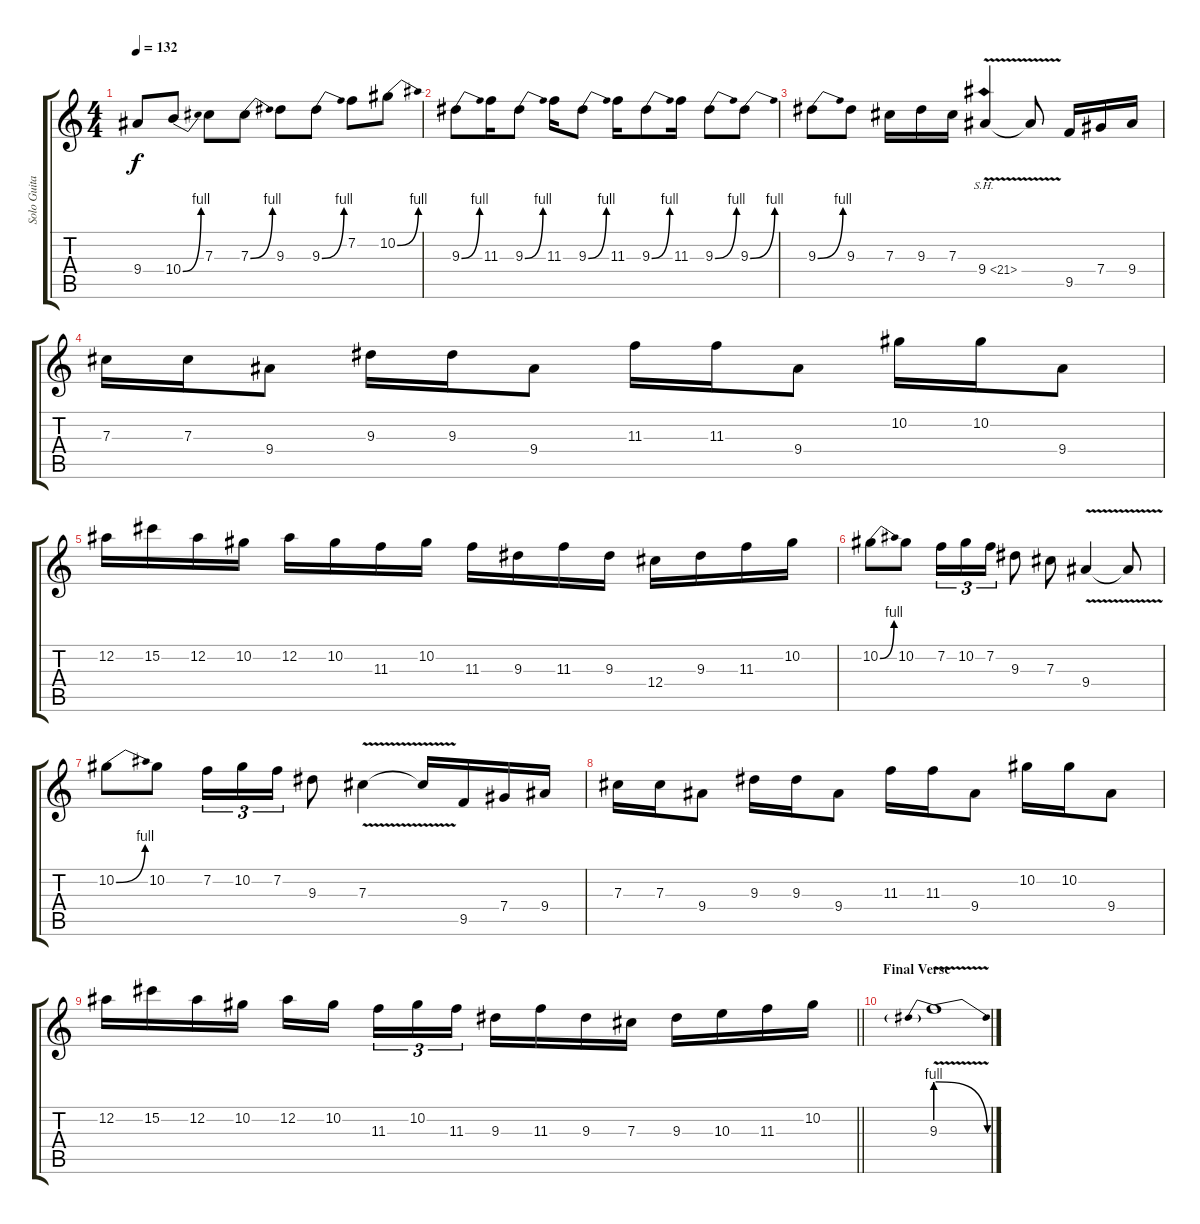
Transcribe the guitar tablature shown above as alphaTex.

\track ("Solo Guitar" "Solo Guita") {instrument distortionguitar}
\staff {score tabs}
\tuning (Eb4 Bb3 Gb3 Db3 Ab2 Eb2) {hide}
\ts (4 4)
\tempo 132
\clef g2
\ks c
9.4.8{dy f} 10.4{be (bend 0 0 60 4)}.8 7.3.8 7.3{be (bend 0 0 60 4)}.8 9.3.8 9.3{be (bend 0 0 60 4)}.8 7.2.8 10.2{be (bend 0 0 60 4)}.8 |
9.3{be (bend 0 0 60 4)}.8 11.3.16 9.3{be (bend 0 0 60 4)}.8 11.3.16 9.3{be (bend 0 0 60 4)}.8 11.3.16 9.3{be (bend 0 0 60 4)}.8 11.3.16 9.3{be (bend 0 0 60 4)}.8 9.3{be (bend 0 0 60 4)}.8 |
9.3{be (bend 0 0 60 4)}.8 9.3.8 7.3.16 9.3.16 7.3.16 9.4{sh 12 v}.4 9.4{t}.8 9.5.16 7.4.16 9.4.16 |
7.3.16 7.3.16 9.4.8 9.3.16 9.3.16 9.4.8 11.3.16 11.3.16 9.4.8 10.2.16 10.2.16 9.4.8 |
12.2.16 15.2.16 12.2.16 10.2.16 12.2.16 10.2.16 11.3.16 10.2.16 11.3.16 9.3.16 11.3.16 9.3.16 12.4.16 9.3.16 11.3.16 10.2.16 |
10.2{be (bend 0 0 60 4)}.8 10.2.8 7.2.16{tu (3 2)} 10.2.16{tu (3 2)} 7.2.16{tu (3 2)} 9.3.8 7.3.8 9.4{v}.4 9.4{t}.8 |
10.2{be (bend 0 0 60 4)}.8 10.2.8 7.2.16{tu (3 2)} 10.2.16{tu (3 2)} 7.2.16{tu (3 2)} 9.3.8 7.3{v}.4 7.3{t}.16 9.5.16 7.4.16 9.4.16 |
7.3.16 7.3.16 9.4.8 9.3.16 9.3.16 9.4.8 11.3.16 11.3.16 9.4.8 10.2.16 10.2.16 9.4.8 |
\barLineRight lightlight
12.2.16 15.2.16 12.2.16 10.2.16 12.2.16 10.2.16{beam splitsecondary} 11.3.16{tu (3 2)} 10.2.16{tu (3 2)} 11.3.16{tu (3 2)} 9.3.16 11.3.16 9.3.16 7.3.16 9.3.16 10.3.16 11.3.16 10.2.16 |
\section ("" "Final Verse")
9.3{be (prebendrelease 0 4 60 0) v}.1
